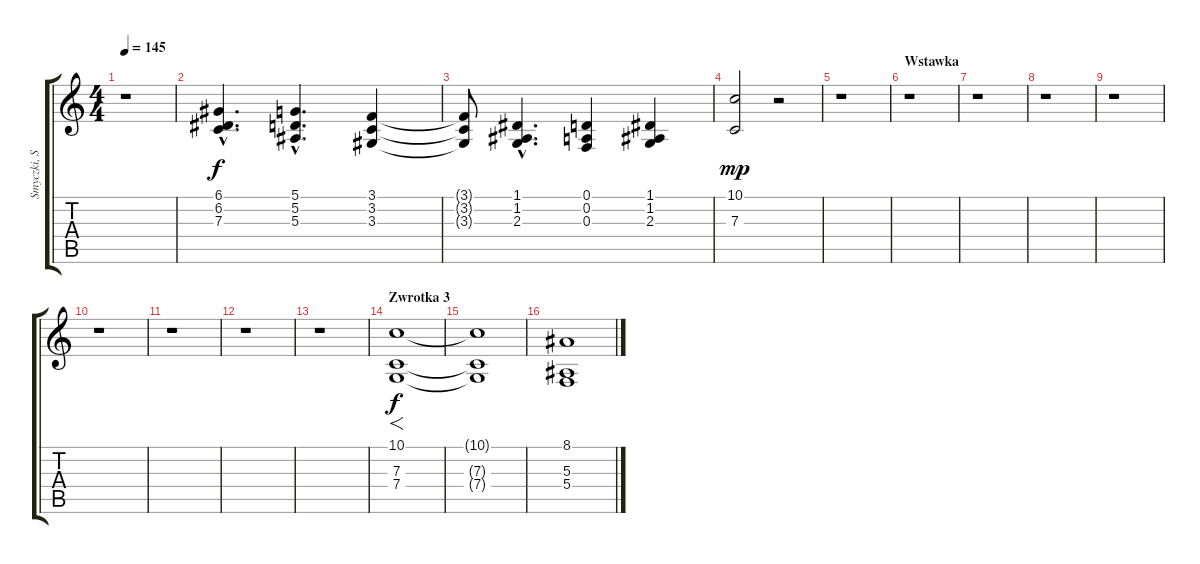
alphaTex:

\track ("Smyczki, SFX" "Smyczki, S") {instrument stringensemble2}
\staff {score tabs}
\tuning (D4 A3 F3 C3 G2 C2) {hide}
\ts (4 4)
\tempo 145
\clef g2
\ks c
r.1{dy f} |
(6.1{hac} 6.2{hac} 7.3{hac}).4{d volume 16} (5.1{hac} 5.2{hac} 5.3{hac}).4{d} (3.1 3.2 3.3).4 |
(3.1{t} 3.2{t} 3.3{t}).8 (1.1{hac} 1.2{hac} 2.3{hac}).4{d} (0.1 0.2 0.3).4 (1.1 1.2 2.3).4 |
(10.1 7.3).2{dy mp} r.2 |
r.1 |
\section ("" "Wstawka")
r.1 |
r.1 |
r.1 |
r.1 |
r.1 |
r.1 |
r.1 |
r.1{volume 10} |
\section ("" "Zwrotka 3")
(10.1 7.3 7.4).1{f dy f volume 10} |
(10.1{t} 7.3{t} 7.4{t}).1 |
(8.1 5.3 5.4).1
